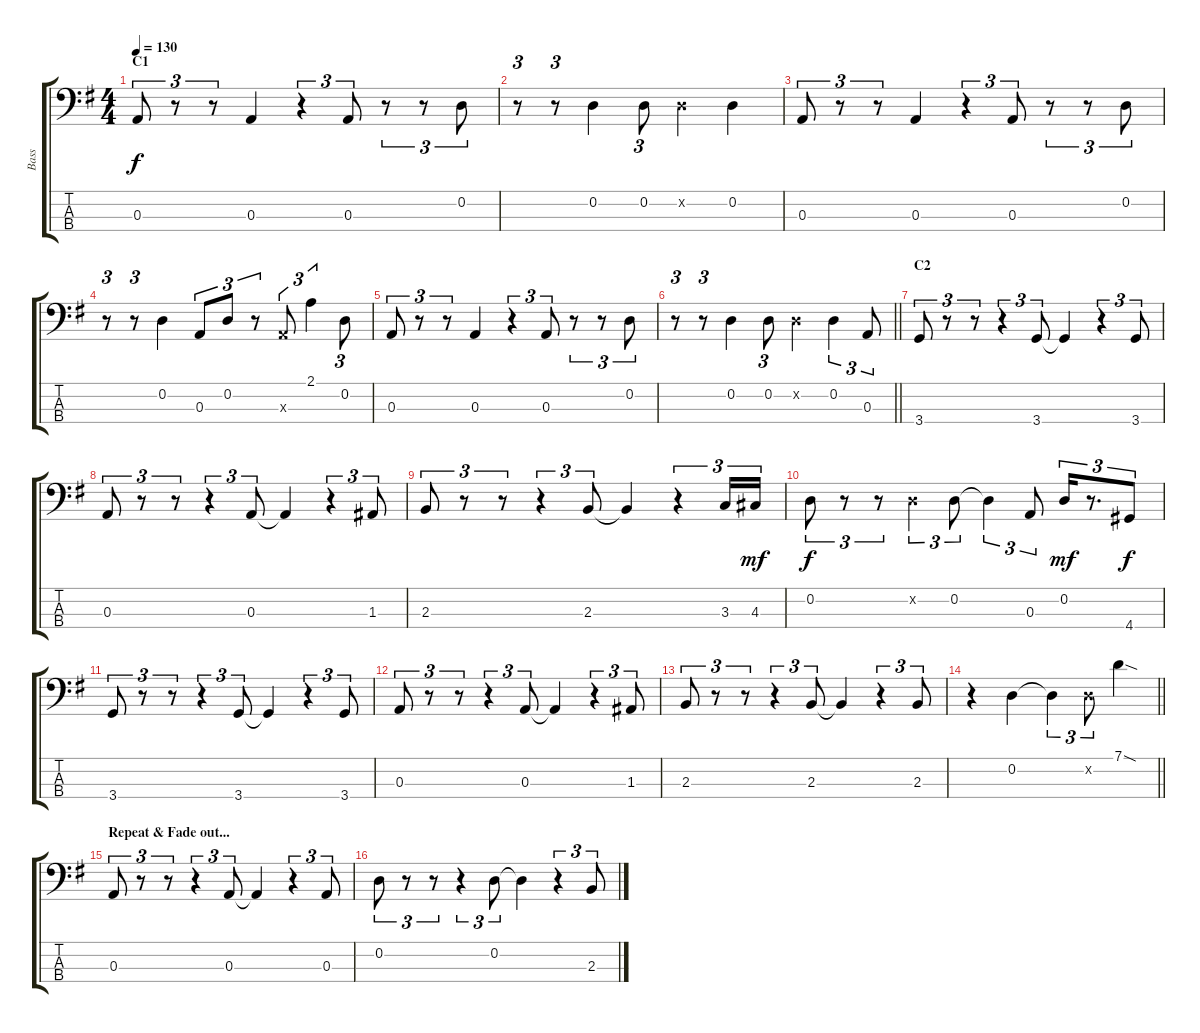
\track ("Bass" "Bass") {instrument electricbassfinger}
\staff {score tabs}
\tuning (G2 D2 A1 E1) {hide}
\ts (4 4)
\section ("" "C1")
\tempo 130
\clef f4
\ks g
0.3.8{tu (3 2) dy f} r.8{tu (3 2)} r.8{tu (3 2)} 0.3.4 r.4{tu (3 2)} 0.3.8{tu (3 2)} r.8{tu (3 2)} r.8{tu (3 2)} 0.2.8{tu (3 2)} |
r.8{tu (3 2)} r.8{tu (3 2)} 0.2.4 0.2.8{tu (3 2)} 0.2{x}.4 0.2.4 |
0.3.8{tu (3 2)} r.8{tu (3 2)} r.8{tu (3 2)} 0.3.4 r.4{tu (3 2)} 0.3.8{tu (3 2)} r.8{tu (3 2)} r.8{tu (3 2)} 0.2.8{tu (3 2)} |
r.8{tu (3 2)} r.8{tu (3 2)} 0.2.4 0.3.8{tu (3 2)} 0.2.8{tu (3 2)} r.8{tu (3 2)} 0.3{x}.8{tu (3 2)} 2.1.4{tu (3 2)} 0.2.8{tu (3 2)} |
0.3.8{tu (3 2)} r.8{tu (3 2)} r.8{tu (3 2)} 0.3.4 r.4{tu (3 2)} 0.3.8{tu (3 2)} r.8{tu (3 2)} r.8{tu (3 2)} 0.2.8{tu (3 2)} |
\barLineRight lightlight
r.8{tu (3 2)} r.8{tu (3 2)} 0.2.4 0.2.8{tu (3 2)} 0.2{x}.4 0.2.4{tu (3 2)} 0.3.8{tu (3 2)} |
\section ("" "C2")
3.4.8{tu (3 2)} r.8{tu (3 2)} r.8{tu (3 2)} r.4{tu (3 2)} 3.4.8{tu (3 2)} 3.4{t}.4 r.4{tu (3 2)} 3.4.8{tu (3 2)} |
0.3.8{tu (3 2)} r.8{tu (3 2)} r.8{tu (3 2)} r.4{tu (3 2)} 0.3.8{tu (3 2)} 0.3{t}.4 r.4{tu (3 2)} 1.3.8{tu (3 2)} |
2.3.8{tu (3 2)} r.8{tu (3 2)} r.8{tu (3 2)} r.4{tu (3 2)} 2.3.8{tu (3 2)} 2.3{t}.4 r.4{tu (3 2)} 3.3.16{tu (3 2)} 4.3.16{tu (3 2) dy mf} |
0.2.8{tu (3 2) dy f} r.8{tu (3 2)} r.8{tu (3 2)} 0.2{x}.4{tu (3 2)} 0.2.8{tu (3 2)} 0.2{t}.4{tu (3 2)} 0.3.8{tu (3 2)} 0.2.16{tu (3 2) dy mf} r.8{d tu (3 2)} 4.4.8{tu (3 2) dy f} |
3.4.8{tu (3 2)} r.8{tu (3 2)} r.8{tu (3 2)} r.4{tu (3 2)} 3.4.8{tu (3 2)} 3.4{t}.4 r.4{tu (3 2)} 3.4.8{tu (3 2)} |
0.3.8{tu (3 2)} r.8{tu (3 2)} r.8{tu (3 2)} r.4{tu (3 2)} 0.3.8{tu (3 2)} 0.3{t}.4 r.4{tu (3 2)} 1.3.8{tu (3 2)} |
2.3.8{tu (3 2)} r.8{tu (3 2)} r.8{tu (3 2)} r.4{tu (3 2)} 2.3.8{tu (3 2)} 2.3{t}.4 r.4{tu (3 2)} 2.3.8{tu (3 2)} |
\barLineRight lightlight
r.4 0.2.4 0.2{t}.4{tu (3 2)} 0.2{x}.8{tu (3 2)} 7.1{sod}.4 |
\section ("" "Repeat & Fade out...")
0.3.8{tu (3 2)} r.8{tu (3 2)} r.8{tu (3 2)} r.4{tu (3 2)} 0.3.8{tu (3 2)} 0.3{t}.4 r.4{tu (3 2)} 0.3.8{tu (3 2)} |
0.2.8{tu (3 2)} r.8{tu (3 2)} r.8{tu (3 2)} r.4{tu (3 2)} 0.2.8{tu (3 2)} 0.2{t}.4 r.4{tu (3 2)} 2.3.8{tu (3 2)}
